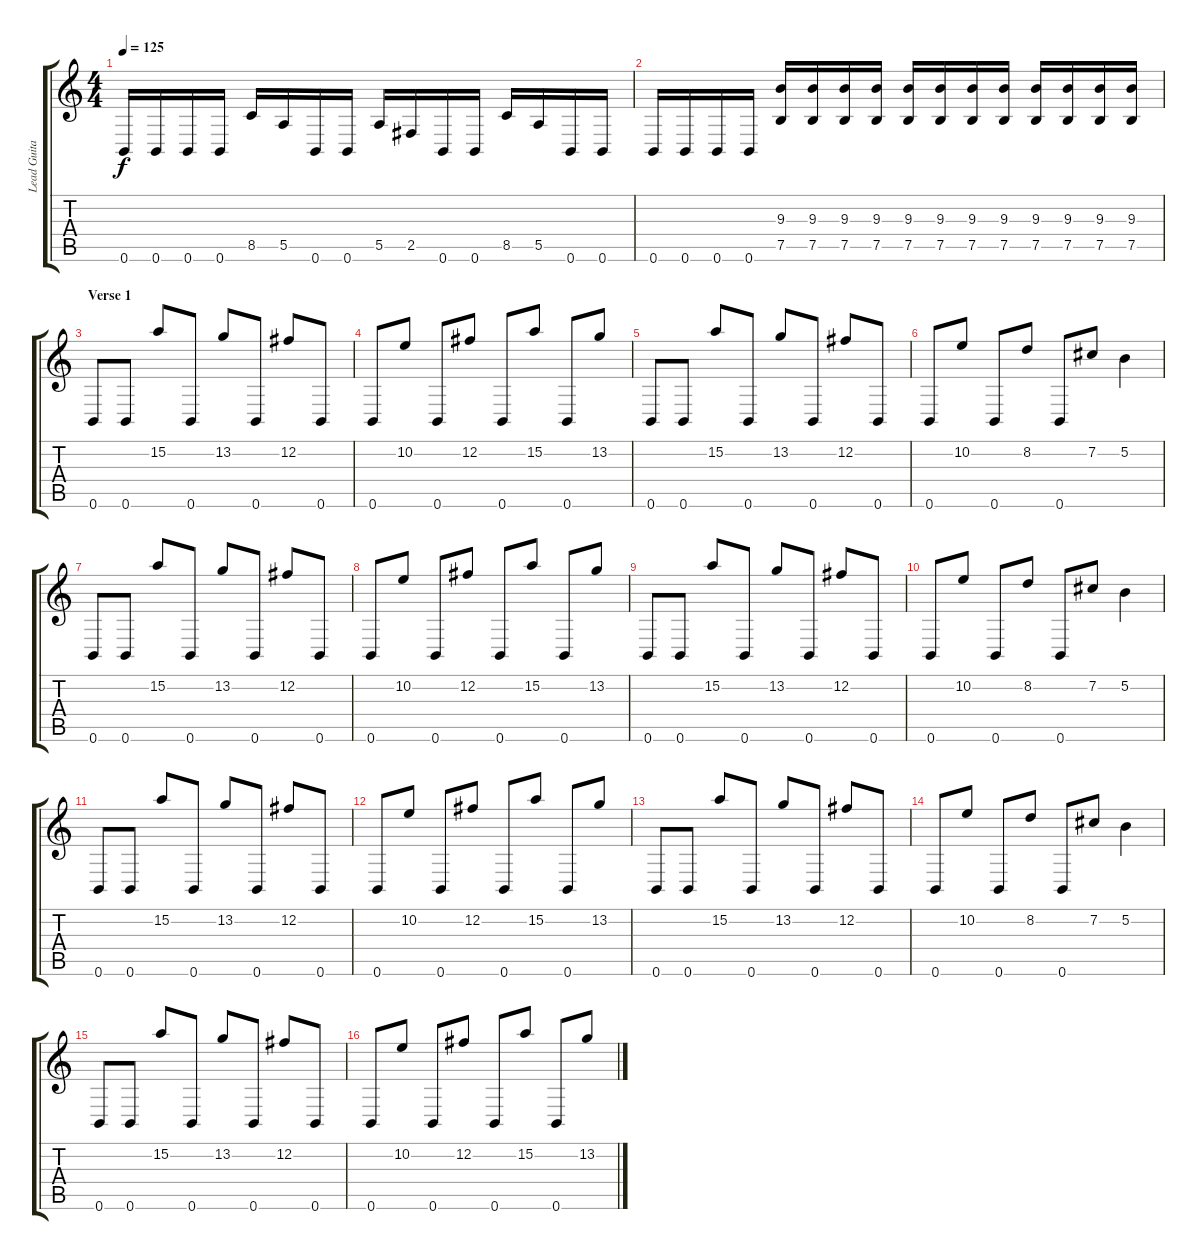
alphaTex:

\track ("Lead Guitar II" "Lead Guita") {instrument distortionguitar}
\staff {score tabs}
\tuning (B3 Gb3 D3 A2 E2 B1) {hide}
\ts (4 4)
\tempo 125
\clef g2
\ks c
0.6.16{dy f} 0.6.16 0.6.16 0.6.16 8.5.16 5.5.16 0.6.16 0.6.16 5.5.16 2.5.16 0.6.16 0.6.16 8.5.16 5.5.16 0.6.16 0.6.16 |
0.6.16 0.6.16 0.6.16 0.6.16 (9.3 7.5).16 (9.3 7.5).16 (9.3 7.5).16 (9.3 7.5).16 (9.3 7.5).16 (9.3 7.5).16 (9.3 7.5).16 (9.3 7.5).16 (9.3 7.5).16 (9.3 7.5).16 (9.3 7.5).16 (9.3 7.5).16 |
\section ("" "Verse 1")
0.6.8 0.6.8 15.2.8 0.6.8 13.2.8 0.6.8 12.2.8 0.6.8 |
0.6.8 10.2.8 0.6.8 12.2.8 0.6.8 15.2.8 0.6.8 13.2.8 |
0.6.8 0.6.8 15.2.8 0.6.8 13.2.8 0.6.8 12.2.8 0.6.8 |
0.6.8 10.2.8 0.6.8 8.2.8 0.6.8 7.2.8 5.2.4 |
0.6.8 0.6.8 15.2.8 0.6.8 13.2.8 0.6.8 12.2.8 0.6.8 |
0.6.8 10.2.8 0.6.8 12.2.8 0.6.8 15.2.8 0.6.8 13.2.8 |
0.6.8 0.6.8 15.2.8 0.6.8 13.2.8 0.6.8 12.2.8 0.6.8 |
0.6.8 10.2.8 0.6.8 8.2.8 0.6.8 7.2.8 5.2.4 |
0.6.8 0.6.8 15.2.8 0.6.8 13.2.8 0.6.8 12.2.8 0.6.8 |
0.6.8 10.2.8 0.6.8 12.2.8 0.6.8 15.2.8 0.6.8 13.2.8 |
0.6.8 0.6.8 15.2.8 0.6.8 13.2.8 0.6.8 12.2.8 0.6.8 |
0.6.8 10.2.8 0.6.8 8.2.8 0.6.8 7.2.8 5.2.4 |
0.6.8 0.6.8 15.2.8 0.6.8 13.2.8 0.6.8 12.2.8 0.6.8 |
0.6.8 10.2.8 0.6.8 12.2.8 0.6.8 15.2.8 0.6.8 13.2.8
